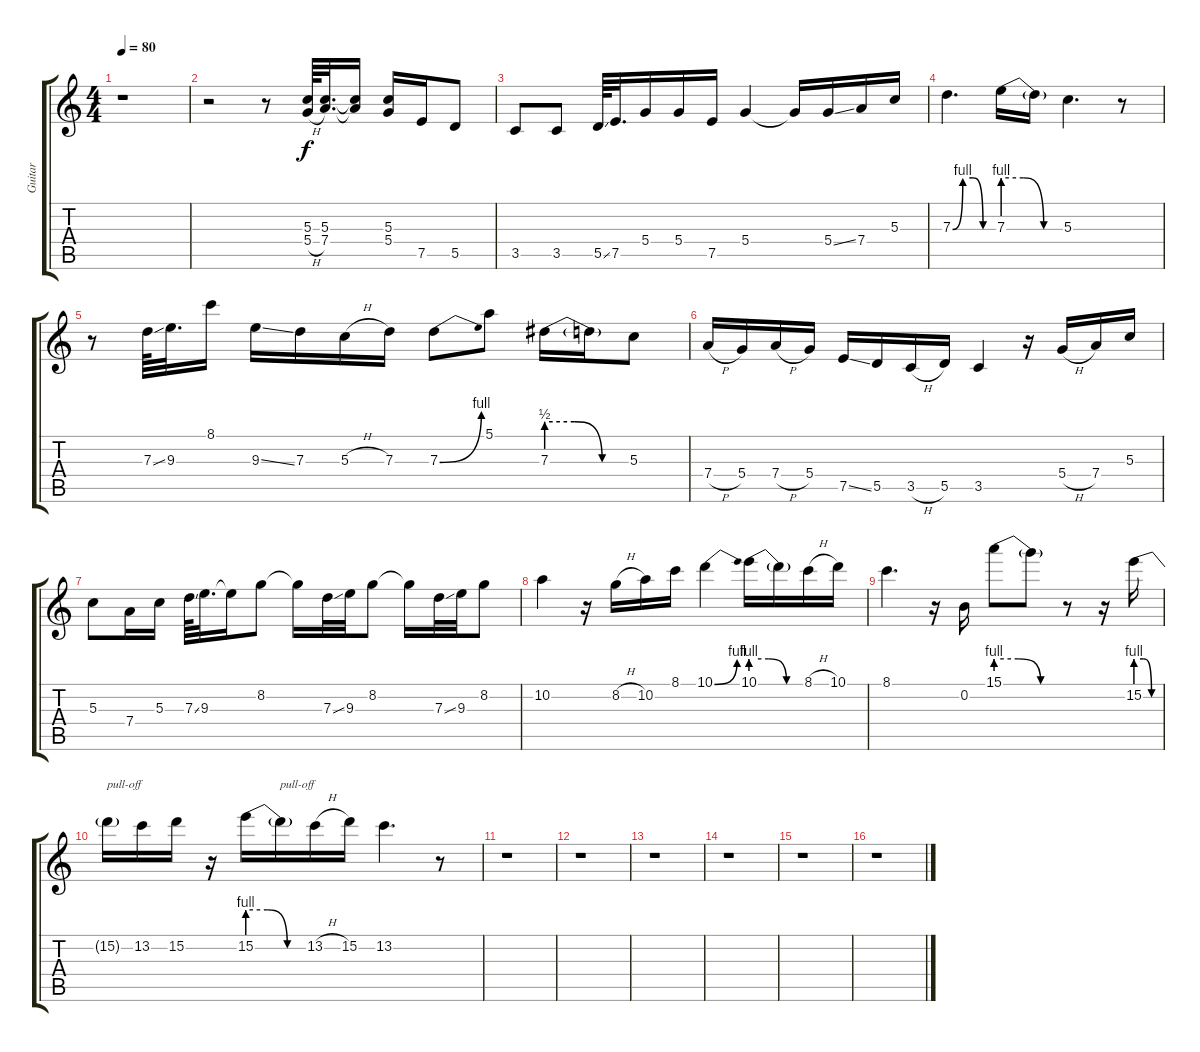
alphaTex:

\track ("Guitar" "Guitar") {instrument overdrivenguitar}
\staff {score tabs}
\tuning (E4 B3 G3 D3 A2 E2) {hide}
\ts (4 4)
\tempo 80
\clef g2
\ks c
r.1{dy f} |
r.2 r.8 (5.3 5.4{h}).64 (5.3 7.4).32{d} (5.3{t} 7.4{t}).16 (5.3 5.4).16 7.5.16 5.5.8 |
3.5.8 3.5.8 5.5{ss}.64 7.5.32{d} 5.4.16 5.4.16 7.5.16 5.4.4 5.4{t}.16 5.4{ss}.16 7.4.16 5.3.16 |
7.3{be (custom 0 0 15 4 30 4 45 0 60 0)}.4{d} 7.3{be (custom 0 4 20 4 40 0 60 0)}.16 7.3{t}.16 5.3.4{d} r.8 |
r.8 7.3{ss}.64 9.3.32{d} 8.1.16 9.3{ss}.16 7.3.16 5.3{h}.16 7.3.16 7.3{be (bend 0 0 60 4)}.8 5.1.8 7.3{be (custom 0 2 20 2 40 0 60 0)}.16 7.3{t}.16 5.3.8 |
7.4{h}.16 5.4.16 7.4{h}.16 5.4.16 7.5{ss}.16 5.5.16 3.5{h}.16 5.5.16 3.5.4 r.16 5.4{h}.16 7.4.16 5.3.16 |
5.3.8 7.4.16 5.3.16 7.3{ss}.64 9.3.32{d} 9.3{t}.16 8.2.8 8.2{t}.16 7.3{ss}.32 9.3.32 8.2.8 8.2{t}.16 7.3{ss}.32 9.3.32 8.2.8 |
10.2.4 r.16 8.2{h}.16 10.2.16 8.1.16 10.1{be (bend 0 0 60 4)}.4 10.1{be (custom 0 4 20 4 40 0 60 0)}.16 10.1{t}.16 8.1{h}.16 10.1.16 |
8.1.4{d} r.16 0.2.16 15.1{be (custom 0 4 20 4 40 0 60 0)}.8 15.1{t}.8 r.8 r.16 15.2{be (custom 0 4 20 4 40 0 60 0)}.16 |
15.2{t}.16{txt "pull-off"} 13.2.16 15.2.16 r.16 15.2{be (custom 0 4 20 4 40 0 60 0)}.16 15.2{t}.16{txt "pull-off"} 13.2{h}.16 15.2.16 13.2.4{d} r.8 |
r.1 |
r.1 |
r.1 |
r.1 |
r.1 |
r.1
